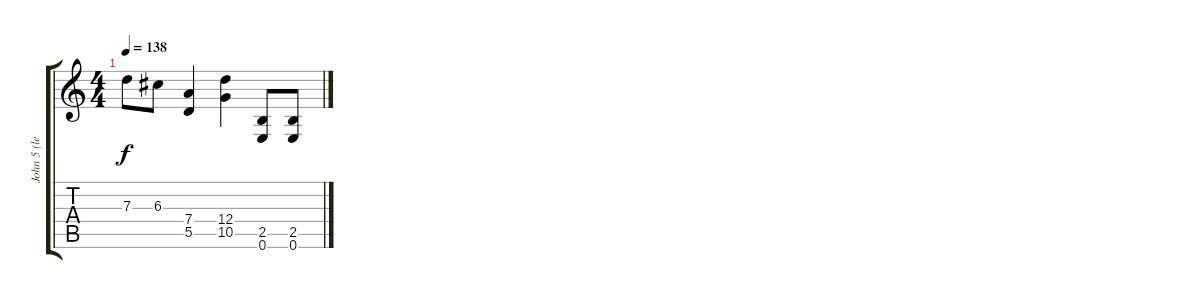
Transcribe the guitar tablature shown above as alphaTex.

\track ("John 5 (lead 2)" "John 5 (le") {instrument distortionguitar}
\staff {score tabs}
\tuning (E4 B3 G3 D3 A2 E2) {hide}
\ts (4 4)
\tempo 138
\clef g2
\ks c
7.3.8{dy f} 6.3.8 (7.4 5.5).4 (12.4 10.5).4 (2.5 0.6).8 (2.5 0.6).8
